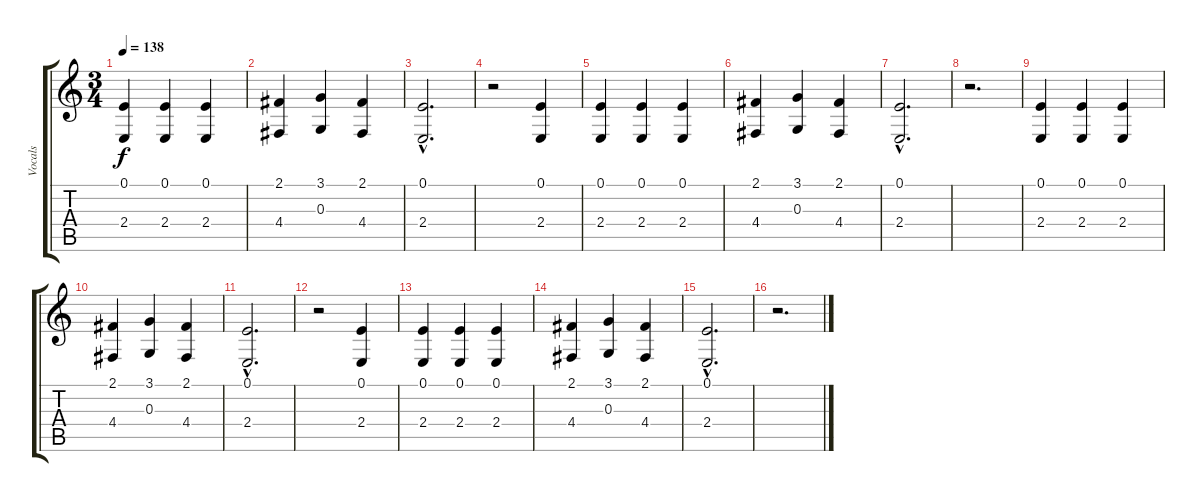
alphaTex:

\track ("Vocals" "Vocals") {instrument lead2sawtooth}
\staff {score tabs}
\tuning (E4 B3 G3 D3 A2 E2) {hide}
\ts (3 4)
\tempo 138
\clef g2
\ks c
(0.1 2.4).4{dy f} (0.1 2.4).4 (0.1 2.4).4 |
(2.1 4.4).4 (3.1 0.3).4 (2.1 4.4).4 |
(0.1{hac} 2.4{hac}).2{d} |
r.2 (0.1 2.4).4 |
(0.1 2.4).4 (0.1 2.4).4 (0.1 2.4).4 |
(2.1 4.4).4 (3.1 0.3).4 (2.1 4.4).4 |
(0.1{hac} 2.4{hac}).2{d} |
r.2{d} |
(0.1 2.4).4 (0.1 2.4).4 (0.1 2.4).4 |
(2.1 4.4).4 (3.1 0.3).4 (2.1 4.4).4 |
(0.1{hac} 2.4{hac}).2{d} |
r.2 (0.1 2.4).4 |
(0.1 2.4).4 (0.1 2.4).4 (0.1 2.4).4 |
(2.1 4.4).4 (3.1 0.3).4 (2.1 4.4).4 |
(0.1{hac} 2.4{hac}).2{d} |
r.2{d}
